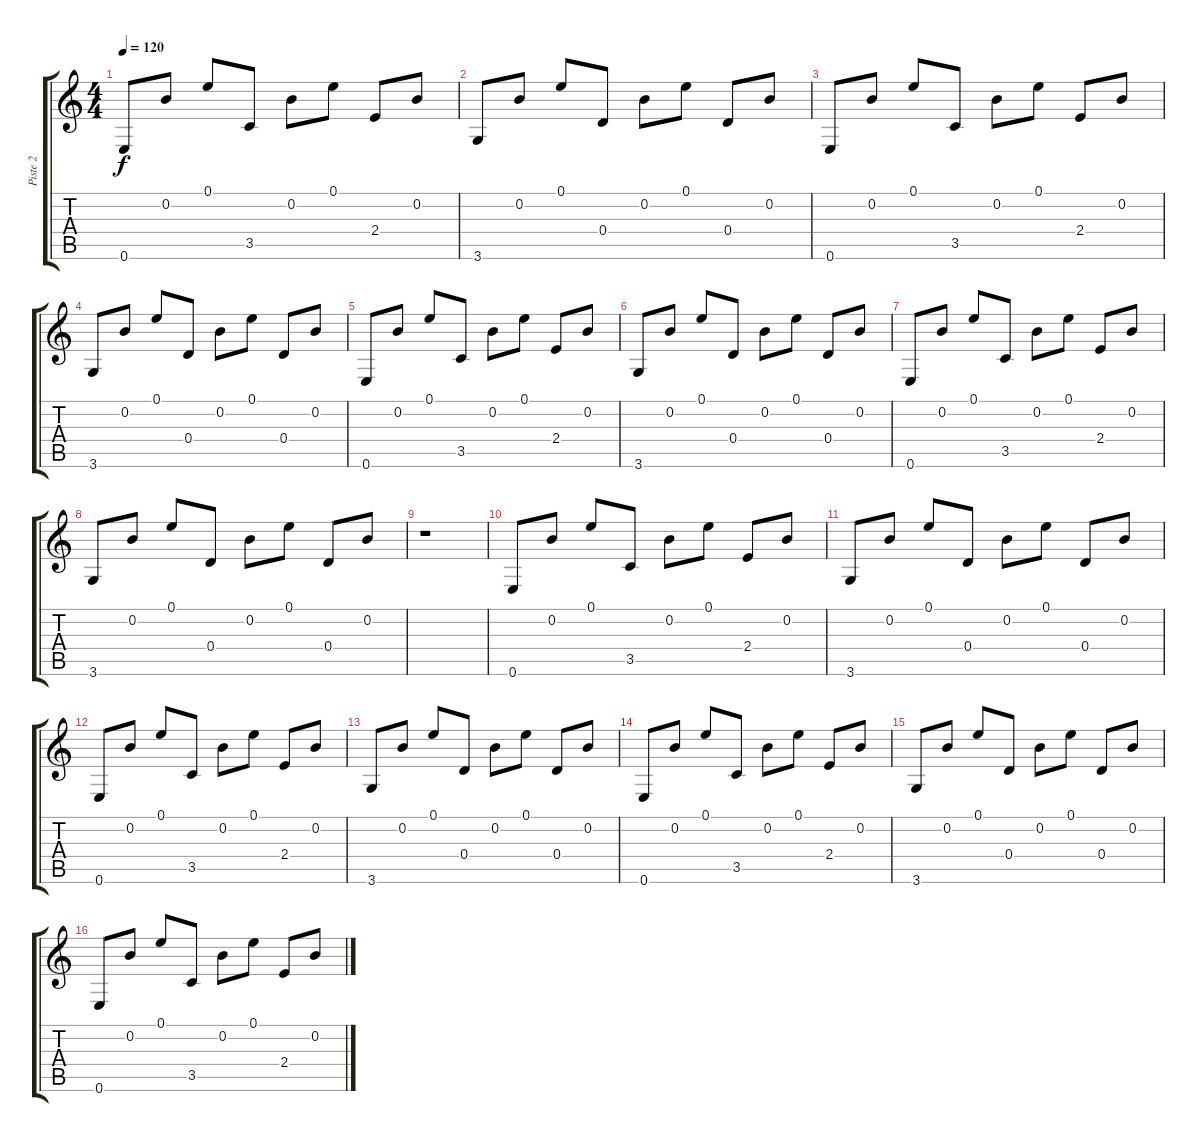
\track ("Piste 2" "Piste 2") {instrument acousticguitarsteel}
\staff {score tabs}
\tuning (E4 B3 G3 D3 A2 E2) {hide}
\ts (4 4)
\tempo 120
\clef g2
\ks c
0.6.8{dy f} 0.2.8 0.1.8 3.5.8 0.2.8 0.1.8 2.4.8 0.2.8 |
3.6.8 0.2.8 0.1.8 0.4.8 0.2.8 0.1.8 0.4.8 0.2.8 |
0.6.8 0.2.8 0.1.8 3.5.8 0.2.8 0.1.8 2.4.8 0.2.8 |
3.6.8 0.2.8 0.1.8 0.4.8 0.2.8 0.1.8 0.4.8 0.2.8 |
0.6.8 0.2.8 0.1.8 3.5.8 0.2.8 0.1.8 2.4.8 0.2.8 |
3.6.8 0.2.8 0.1.8 0.4.8 0.2.8 0.1.8 0.4.8 0.2.8 |
0.6.8 0.2.8 0.1.8 3.5.8 0.2.8 0.1.8 2.4.8 0.2.8 |
3.6.8 0.2.8 0.1.8 0.4.8 0.2.8 0.1.8 0.4.8 0.2.8 |
r.1 |
0.6.8 0.2.8 0.1.8 3.5.8 0.2.8 0.1.8 2.4.8 0.2.8 |
3.6.8 0.2.8 0.1.8 0.4.8 0.2.8 0.1.8 0.4.8 0.2.8 |
0.6.8 0.2.8 0.1.8 3.5.8 0.2.8 0.1.8 2.4.8 0.2.8 |
3.6.8 0.2.8 0.1.8 0.4.8 0.2.8 0.1.8 0.4.8 0.2.8 |
0.6.8 0.2.8 0.1.8 3.5.8 0.2.8 0.1.8 2.4.8 0.2.8 |
3.6.8 0.2.8 0.1.8 0.4.8 0.2.8 0.1.8 0.4.8 0.2.8 |
0.6.8 0.2.8 0.1.8 3.5.8 0.2.8 0.1.8 2.4.8 0.2.8
